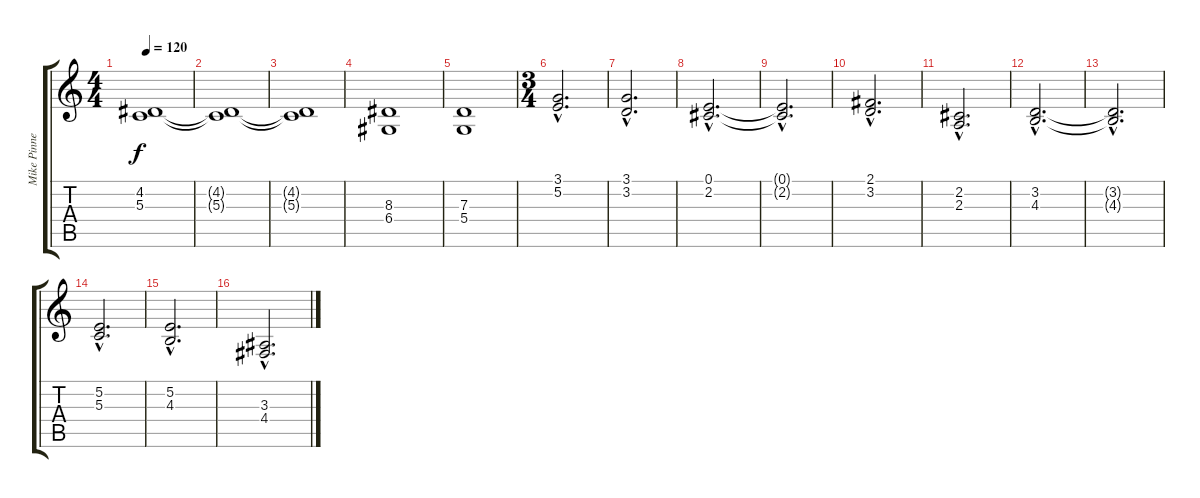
\track ("Mike Pinnella (Strings)" "Mike Pinne") {instrument stringensemble1}
\staff {score tabs}
\tuning (E4 B3 G3 D3 A2 E2) {hide}
\ts (4 4)
\tempo 120
\clef g2
\ks c
(4.2{t} 5.3{t}).1{dy f} |
(4.2{t} 5.3{t}).1 |
(4.2{t} 5.3{t}).1 |
(8.3 6.4).1 |
(7.3 5.4).1 |
\ts (3 4)
(3.1{hac} 5.2{hac}).2{d} |
(3.1{hac} 3.2{hac}).2{d} |
(0.1{hac} 2.2{hac}).2{d} |
(0.1{hac t} 2.2{hac t}).2{d} |
(2.1{hac} 3.2{hac}).2{d} |
(2.2{hac} 2.3{hac}).2{d} |
(3.2{hac} 4.3{hac}).2{d} |
(3.2{hac t} 4.3{hac t}).2{d} |
(5.2{hac} 5.3{hac}).2{d} |
(5.2{hac} 4.3{hac}).2{d} |
(3.3{hac} 4.4{hac}).2{d}
